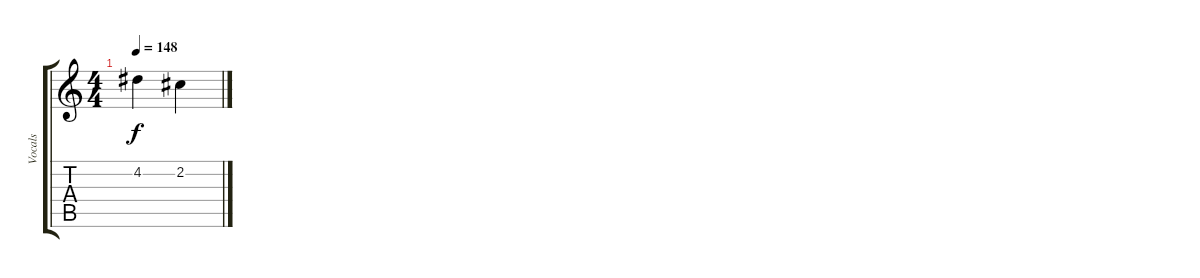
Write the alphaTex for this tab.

\track ("Vocals" "Vocals") {instrument acousticguitarnylon}
\staff {score tabs}
\tuning (E4 B3 G3 D3 A2 E2) {hide}
\ts (4 4)
\tempo 148
\clef g2
\ks c
4.2.4{dy f} 2.2.4
